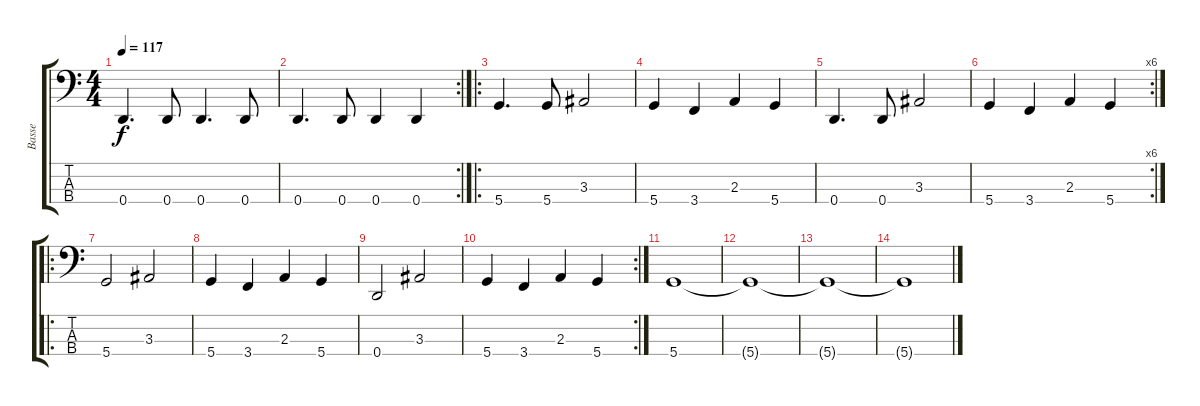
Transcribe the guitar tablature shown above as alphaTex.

\track ("Basse" "Basse") {instrument electricbassfinger}
\staff {score tabs}
\tuning (F2 C2 G1 D1) {hide}
\ts (4 4)
\tempo 117
\clef f4
\ks c
0.4.4{d dy f} 0.4.8 0.4.4{d} 0.4.8 |
\rc 2
0.4.4{d} 0.4.8 0.4.4 0.4.4 |
\ro
5.4.4{d} 5.4.8 3.3.2 |
5.4.4 3.4.4 2.3.4 5.4.4 |
0.4.4{d} 0.4.8 3.3.2 |
\rc 6
5.4.4 3.4.4 2.3.4 5.4.4 |
\ro
5.4.2 3.3.2 |
5.4.4 3.4.4 2.3.4 5.4.4 |
0.4.2 3.3.2 |
\rc 2
5.4.4 3.4.4 2.3.4 5.4.4 |
5.4.1 |
5.4{t}.1 |
5.4{t}.1 |
5.4{t}.1
